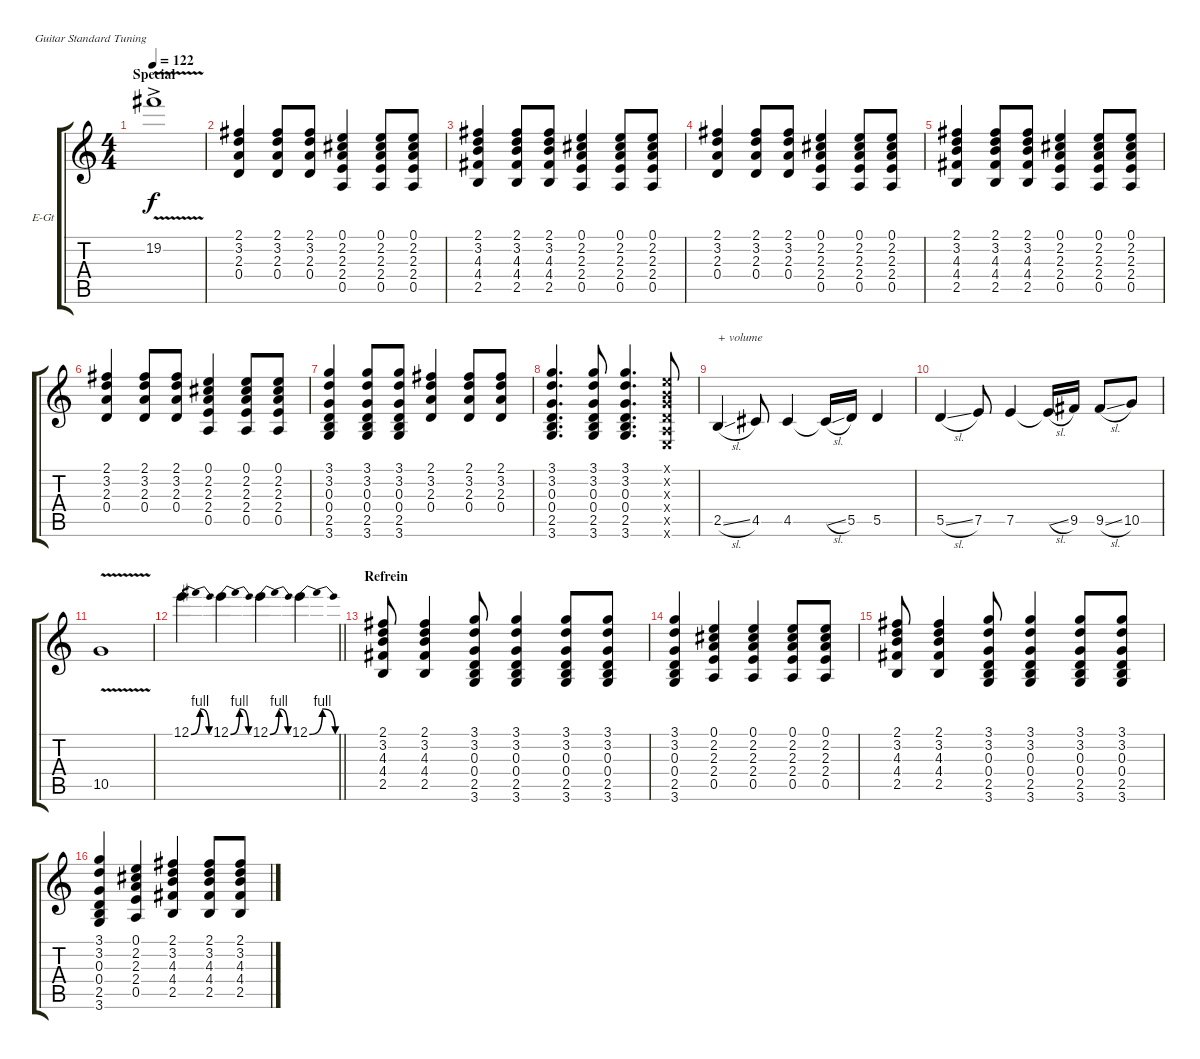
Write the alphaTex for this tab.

\bracketExtendMode groupsimilarinstruments
\firstSystemTrackNameOrientation horizontal
\otherSystemsTrackNameOrientation horizontal
\track ("Guitar 2" "E-Gt") {instrument overdrivenguitar}
\staff {score tabs}
\tuning (E4 B3 G3 D3 A2 E2)
\ts (4 4)
\section ("" "Special")
\tempo 122
\clef g2
\ks c
19.2{v ac}.1{dy f} |
(2.1 3.2 2.3 0.4).4 (2.1 3.2 2.3 0.4).8 (2.1 3.2 2.3 0.4).8 (0.1 2.2 2.3 2.4 0.5).4 (0.1 2.2 2.3 2.4 0.5).8 (0.1 2.2 2.3 2.4 0.5).8 |
(2.1 3.2 4.3 4.4 2.5).4 (2.1 3.2 4.3 4.4 2.5).8 (2.1 3.2 4.3 4.4 2.5).8 (0.1 2.2 2.3 2.4 0.5).4 (0.1 2.2 2.3 2.4 0.5).8 (0.1 2.2 2.3 2.4 0.5).8 |
(2.1 3.2 2.3 0.4).4 (2.1 3.2 2.3 0.4).8 (2.1 3.2 2.3 0.4).8 (0.1 2.2 2.3 2.4 0.5).4 (0.1 2.2 2.3 2.4 0.5).8 (0.1 2.2 2.3 2.4 0.5).8 |
(2.1 3.2 4.3 4.4 2.5).4 (2.1 3.2 4.3 4.4 2.5).8 (2.1 3.2 4.3 4.4 2.5).8 (0.1 2.2 2.3 2.4 0.5).4 (0.1 2.2 2.3 2.4 0.5).8 (0.1 2.2 2.3 2.4 0.5).8 |
(2.1 3.2 2.3 0.4).4 (2.1 3.2 2.3 0.4).8 (2.1 3.2 2.3 0.4).8 (0.1 2.2 2.3 2.4 0.5).4 (0.1 2.2 2.3 2.4 0.5).8 (0.1 2.2 2.3 2.4 0.5).8 |
(3.1 3.2 0.3 0.4 2.5 3.6).4 (3.1 3.2 0.3 0.4 2.5 3.6).8 (3.1 3.2 0.3 0.4 2.5 3.6).8 (2.1 3.2 2.3 0.4).4 (2.1 3.2 2.3 0.4).8 (2.1 3.2 2.3 0.4).8 |
(3.1 3.2 0.3 0.4 2.5 3.6).4{d} (3.1 3.2 0.3 0.4 2.5 3.6).8 (3.1 3.2 0.3 0.4 2.5 3.6).4{d} (0.1{x} 0.2{x} 0.3{x} 0.4{x} 0.5{x} 0.6{x}).8 |
2.5{sl}.4{txt "+ volume"} 4.5.8 4.5.4 4.5{sl t}.16 5.5.16 5.5.4 |
5.5{sl}.4 7.5.8 7.5.4 7.5{sl t}.16 9.5.16 9.5{sl}.8 10.5.8 |
10.5{v}.1 |
\barLineRight lightlight
12.1{be (bendrelease 0 0 30 4 30 4 60 0)}.4 12.1{be (bendrelease 0 0 30 4 30 4 60 0)}.4 12.1{be (bendrelease 0 0 30 4 30 4 60 0)}.4 12.1{be (bendrelease 0 0 30 4 30 4 60 0)}.4 |
\section ("" "Refrein")
(2.1 3.2 4.3 4.4 2.5).8 (2.1 3.2 4.3 4.4 2.5).4 (3.1 3.2 0.3 0.4 2.5 3.6).8 (3.1 3.2 0.3 0.4 2.5 3.6).4 (3.1 3.2 0.3 0.4 2.5 3.6).8 (3.1 3.2 0.3 0.4 2.5 3.6).8 |
(3.1 3.2 0.3 0.4 2.5 3.6).4 (0.1 2.2 2.3 2.4 0.5).4 (0.1 2.2 2.3 2.4 0.5).4 (0.1 2.2 2.3 2.4 0.5).8 (0.1 2.2 2.3 2.4 0.5).8 |
(2.1 3.2 4.3 4.4 2.5).8 (2.1 3.2 4.3 4.4 2.5).4 (3.1 3.2 0.3 0.4 2.5 3.6).8 (3.1 3.2 0.3 0.4 2.5 3.6).4 (3.1 3.2 0.3 0.4 2.5 3.6).8 (3.1 3.2 0.3 0.4 2.5 3.6).8 |
(3.1 3.2 0.3 0.4 2.5 3.6).4 (0.1 2.2 2.3 2.4 0.5).4 (2.1 3.2 4.3 4.4 2.5).4 (2.1 3.2 4.3 4.4 2.5).8 (2.1 3.2 4.3 4.4 2.5).8
